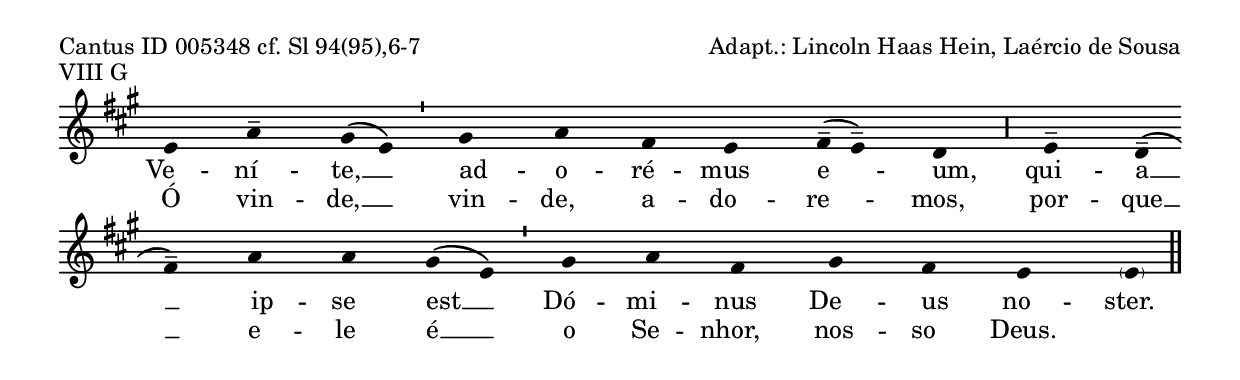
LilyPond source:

\version "2.24.1"

\include "gregorian.ly"
\include "../../../modules/lilypond/neums.ily"
\include "../../../modules/lilypond/spacing.ily"
\include "../../../modules/lilypond/layout.ily"
\include "../../../modules/lilypond/lyrics.ily"
\include "../../../modules/lilypond/symbols.ily"

antiphonChant = \relative c'' {
  \AntiphonSignature
  \key c \major
  \C g \E c \CC b g
  \divisioMinima
  \C b c a g \EE a g \C f
  \divisioMaior
  \E g \EE f a \C c c \CC b g
  \divisioMinima
  \C b c a b a g \Cp g
  \finalis

}

antiphonLyrics = \lyricmode {
  Ve -- ní -- te, __ ad -- o -- ré -- mus e -- um,
  qui -- a __ ip -- se est __ Dó -- mi -- nus De -- us no -- ster.
}

antiphonLyricsPt = \lyricmode {

  Ó vin -- de, __ vin -- de, a -- do -- re -- mos,
  por -- que __ e -- le é __ o Se -- nhor, nos -- so Deus.
}

\GregorianTranscriptionLayout

\header {
  meter = "Cantus ID 005348 cf. Sl 94(95),6-7"
  arranger = "Adapt.: Lincoln Haas Hein, Laércio de Sousa"
}

\score {
  \header {
    piece = "VIII G"
  }

  \new GregorianTranscriptionStaff <<
    \new GregorianTranscriptionVoice = "antiphon" {
      \transpose c a, \antiphonChant
    }

    \new GregorianTranscriptionLyrics \lyricsto "antiphon" \antiphonLyrics
    \new GregorianTranscriptionLyrics \lyricsto "antiphon" \antiphonLyricsPt
  >>
}